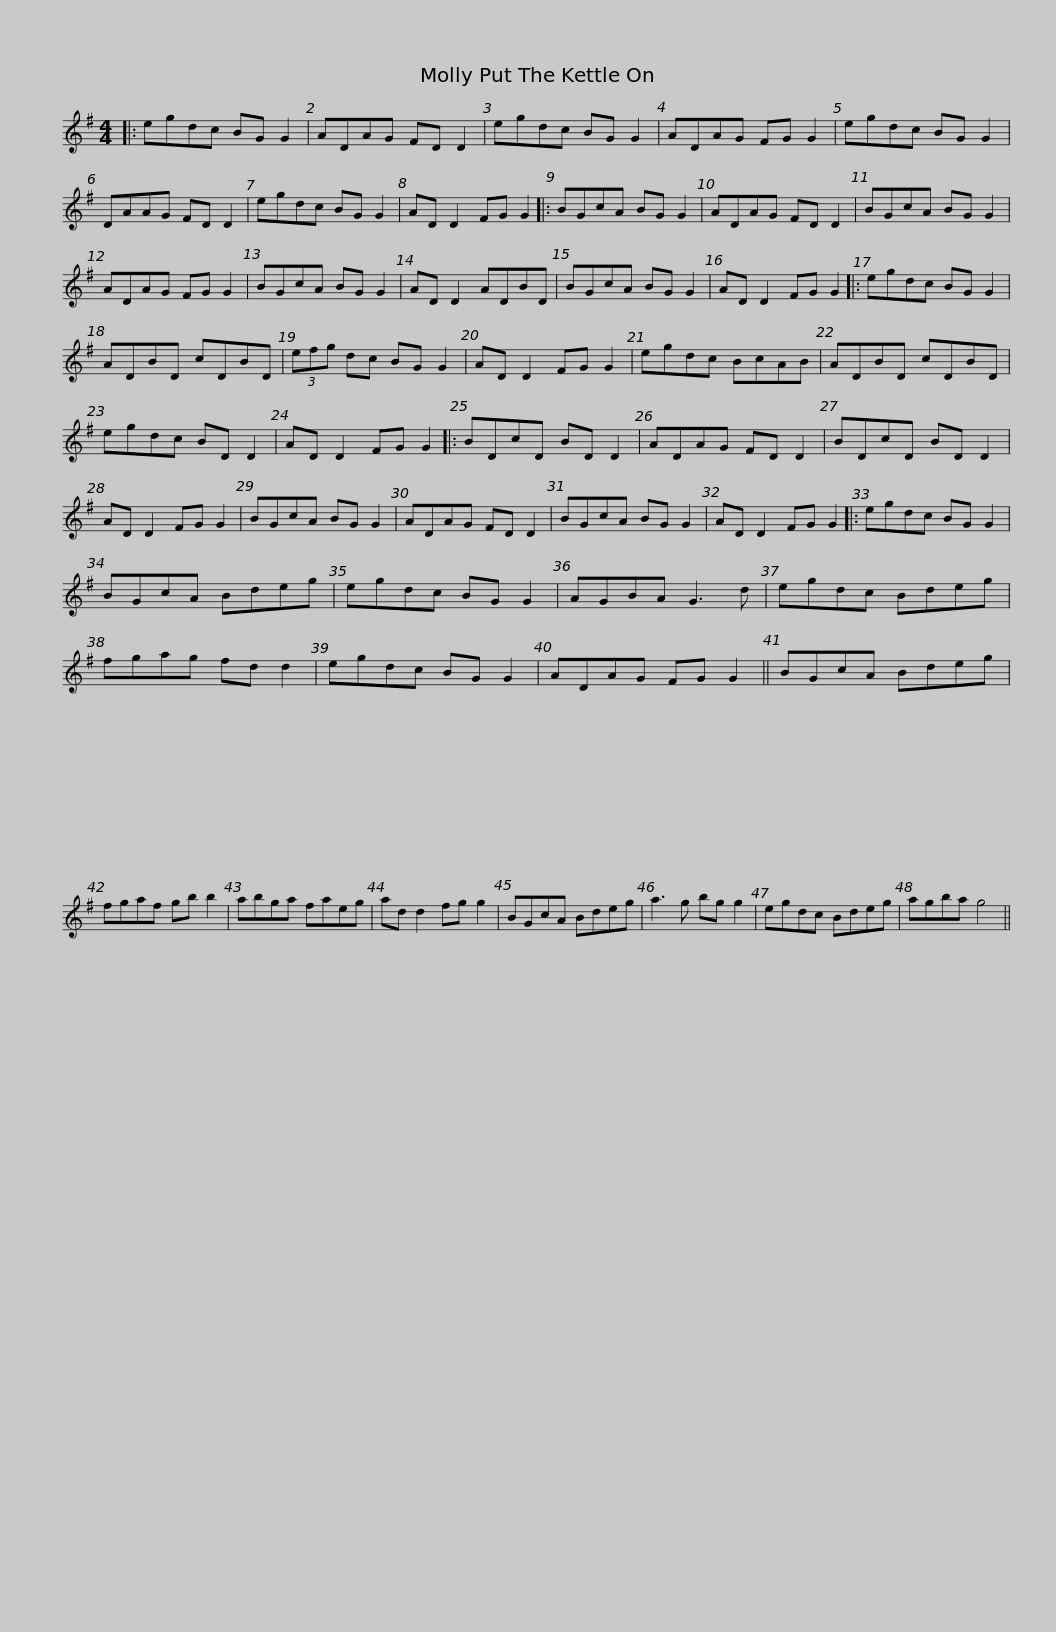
X:1
L:1/8
M:4/4
I:linebreak $
K:G
V:1 treble
V:1
|: egdc BG G2 | ADAG FD D2 | egdc BG G2 | ADAG FG G2 | egdc BG G2 | %5
 DAAG FD D2 |$ egdc BG G2 | AD D2 FG G2 |: BGcA BG G2 | ADAG FD D2 | %10
 BGcA BG G2 | ADAG FG G2 |$ BGcA BG G2 | AD D2 ADBD | BGcA BG G2 | %15
 AD D2 FG G2 |: egdc BG G2 | ADBD cDBD |$ (3efg dc BG G2 | AD D2 FG G2 | %20
 egdc BcAB | ADBD cDBD | egdc BD D2 | AD D2 FG G2 |:$ BDcD BD D2 | %25
 ADAG FD D2 | BDcD BD D2 | AD D2 FG G2 | BGcA BG G2 | ADAG FD D2 |$ %30
 BGcA BG G2 | AD D2 FG G2 |: egdc BG G2 | BGcA Bdeg | egdc BG G2 | %35
 AGBA G3 d |$ egdc Bdeg | fgag fd d2 | egdc BG G2 | ADAG FG G2 || %40
 BGcA Bdeg | fgaf gb b2 |$ abga faeg | ad d2 fg g2 | BGcA Bdeg | %45
 a3 g bg g2 | egdc Bdeg | agba g4 || %48
